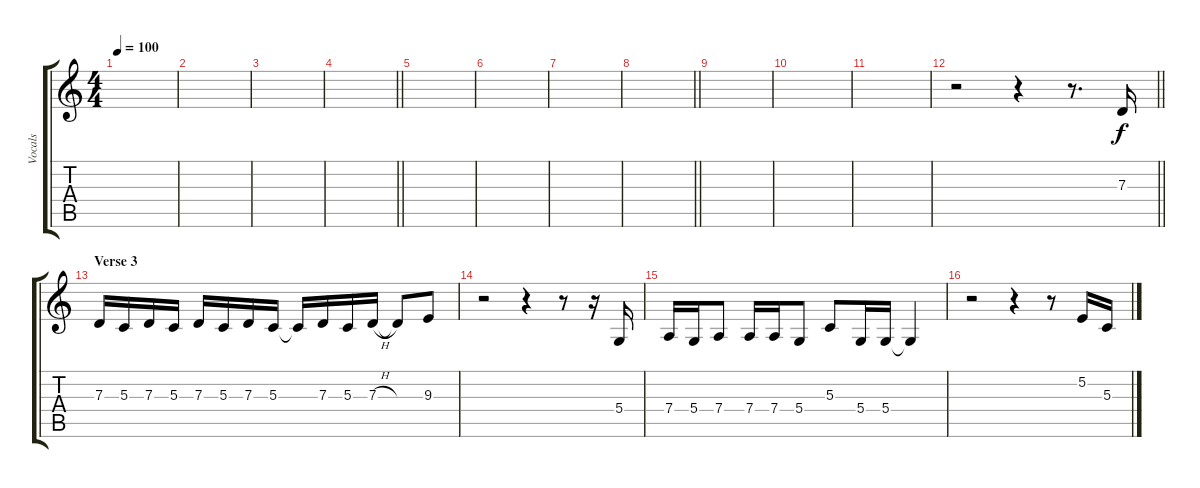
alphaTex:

\track ("Vocals" "Vocals") {instrument lead6voice}
\staff {score tabs}
\tuning (E4 B3 G3 D3 A2 E2) {hide}
\ts (4 4)
\tempo 100
\clef g2
\ks c
|
|
|
\barLineRight lightlight
|
|
|
|
\barLineRight lightlight
|
|
|
|
\barLineRight lightlight
r.2 r.4 r.8{d} 7.3.16 |
\section ("" "Verse 3")
7.3.16 5.3.16 7.3.16 5.3.16 7.3.16 5.3.16 7.3.16 5.3.16 5.3{t}.16 7.3.16 5.3.16 7.3{h}.16 7.3{t}.8 9.3.8 |
r.2 r.4 r.8 r.16 5.4.16 |
7.4.16 5.4.16 7.4.8 7.4.16 7.4.16 5.4.8 5.3.8 5.4.16 5.4.16 5.4{t}.4 |
r.2 r.4 r.8 5.2.16 5.3.16
